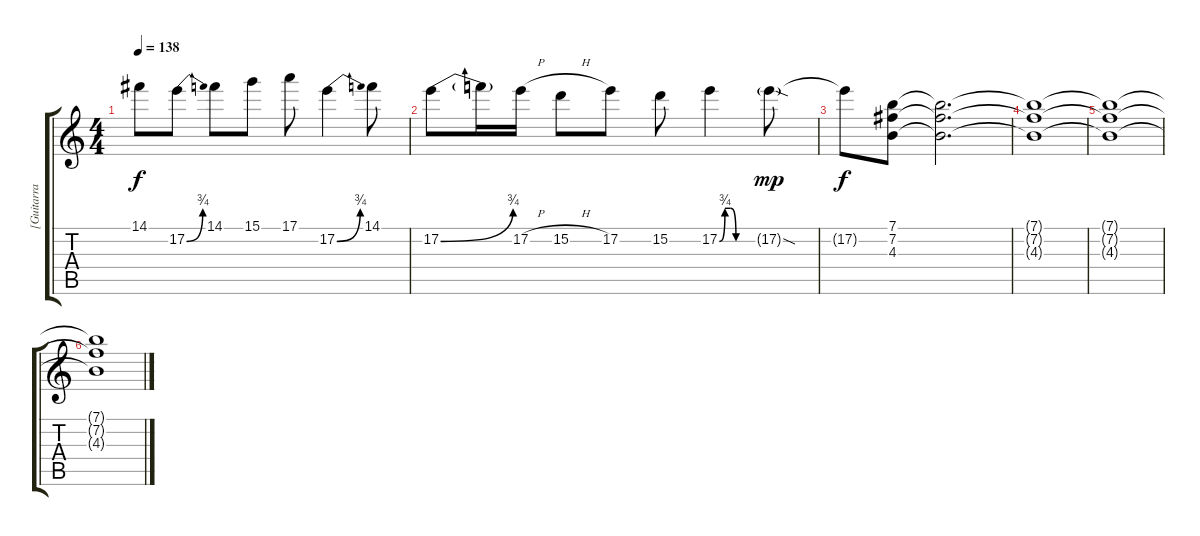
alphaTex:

\track ("[Guitarra 1] Joe Perry" "[Guitarra ") {instrument overdrivenguitar}
\staff {score tabs}
\tuning (E4 B3 G3 D3 A2 E2) {hide}
\ts (4 4)
\tempo 138
\clef g2
\ks c
14.1.8{dy f} 17.2{be (bend 0 0 60 3)}.8 14.1.8 15.1.8 17.1.8 17.2{be (bend 0 0 60 3)}.4 14.1.8 |
17.2{be (bend 0 0 60 3)}.8 17.2{t}.16 17.2{h}.16 15.2{h}.8 17.2.8 15.2.8 17.2{be (custom 0 0 10 3 20 3 30 0 60 0)}.4 17.2{sod g}.8{dy mp} |
17.2{t}.8{dy f} (7.1 7.2 4.3).8 (7.1{t} 7.2{t} 4.3{t}).2{d} |
(7.1{t} 7.2{t} 4.3{t}).1 |
(7.1{t} 7.2{t} 4.3{t}).1 |
(7.1{t} 7.2{t} 4.3{t}).1
